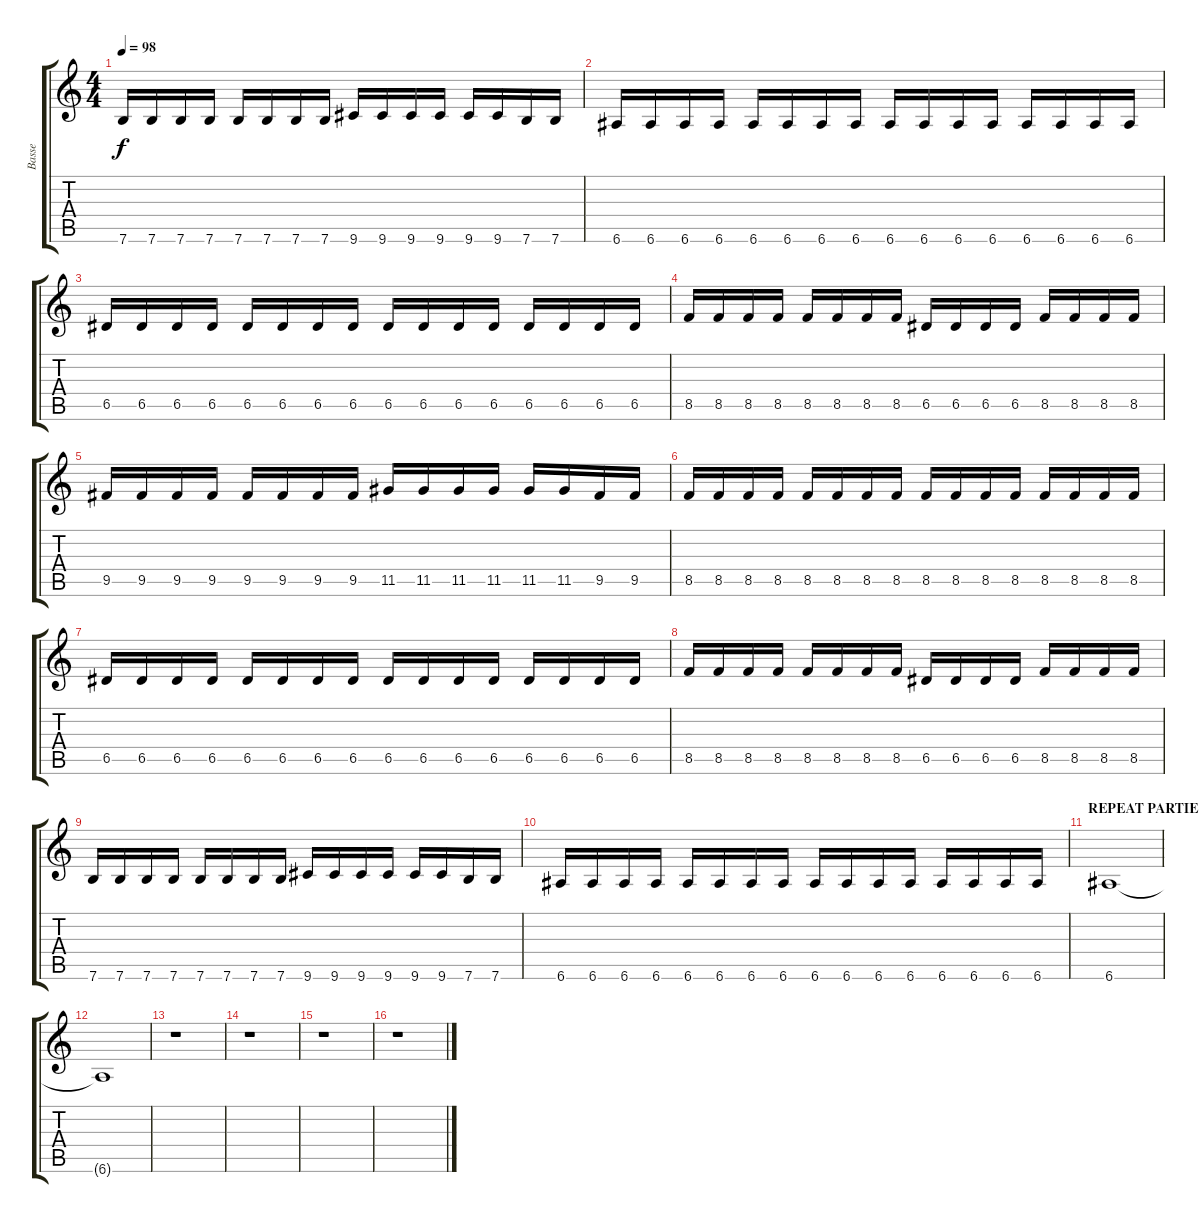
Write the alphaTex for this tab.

\track ("Basse" "Basse") {instrument electricbasspick}
\staff {score tabs}
\tuning (E4 B3 G3 D3 A2 E2) {hide}
\ts (4 4)
\tempo 98
\clef g2
\ks c
7.6.16{dy f} 7.6.16 7.6.16 7.6.16 7.6.16 7.6.16 7.6.16 7.6.16 9.6.16 9.6.16 9.6.16 9.6.16 9.6.16 9.6.16 7.6.16 7.6.16 |
6.6.16 6.6.16 6.6.16 6.6.16 6.6.16 6.6.16 6.6.16 6.6.16 6.6.16 6.6.16 6.6.16 6.6.16 6.6.16 6.6.16 6.6.16 6.6.16 |
6.5.16 6.5.16 6.5.16 6.5.16 6.5.16 6.5.16 6.5.16 6.5.16 6.5.16 6.5.16 6.5.16 6.5.16 6.5.16 6.5.16 6.5.16 6.5.16 |
8.5.16 8.5.16 8.5.16 8.5.16 8.5.16 8.5.16 8.5.16 8.5.16 6.5.16 6.5.16 6.5.16 6.5.16 8.5.16 8.5.16 8.5.16 8.5.16 |
9.5.16 9.5.16 9.5.16 9.5.16 9.5.16 9.5.16 9.5.16 9.5.16 11.5.16 11.5.16 11.5.16 11.5.16 11.5.16 11.5.16 9.5.16 9.5.16 |
8.5.16 8.5.16 8.5.16 8.5.16 8.5.16 8.5.16 8.5.16 8.5.16 8.5.16 8.5.16 8.5.16 8.5.16 8.5.16 8.5.16 8.5.16 8.5.16 |
6.5.16 6.5.16 6.5.16 6.5.16 6.5.16 6.5.16 6.5.16 6.5.16 6.5.16 6.5.16 6.5.16 6.5.16 6.5.16 6.5.16 6.5.16 6.5.16 |
8.5.16 8.5.16 8.5.16 8.5.16 8.5.16 8.5.16 8.5.16 8.5.16 6.5.16 6.5.16 6.5.16 6.5.16 8.5.16 8.5.16 8.5.16 8.5.16 |
7.6.16 7.6.16 7.6.16 7.6.16 7.6.16 7.6.16 7.6.16 7.6.16 9.6.16 9.6.16 9.6.16 9.6.16 9.6.16 9.6.16 7.6.16 7.6.16 |
6.6.16 6.6.16 6.6.16 6.6.16 6.6.16 6.6.16 6.6.16 6.6.16 6.6.16 6.6.16 6.6.16 6.6.16 6.6.16 6.6.16 6.6.16 6.6.16 |
\section ("" "REPEAT PARTIE 2")
6.6.1 |
6.6{t}.1 |
r.1 |
r.1 |
r.1 |
r.1
